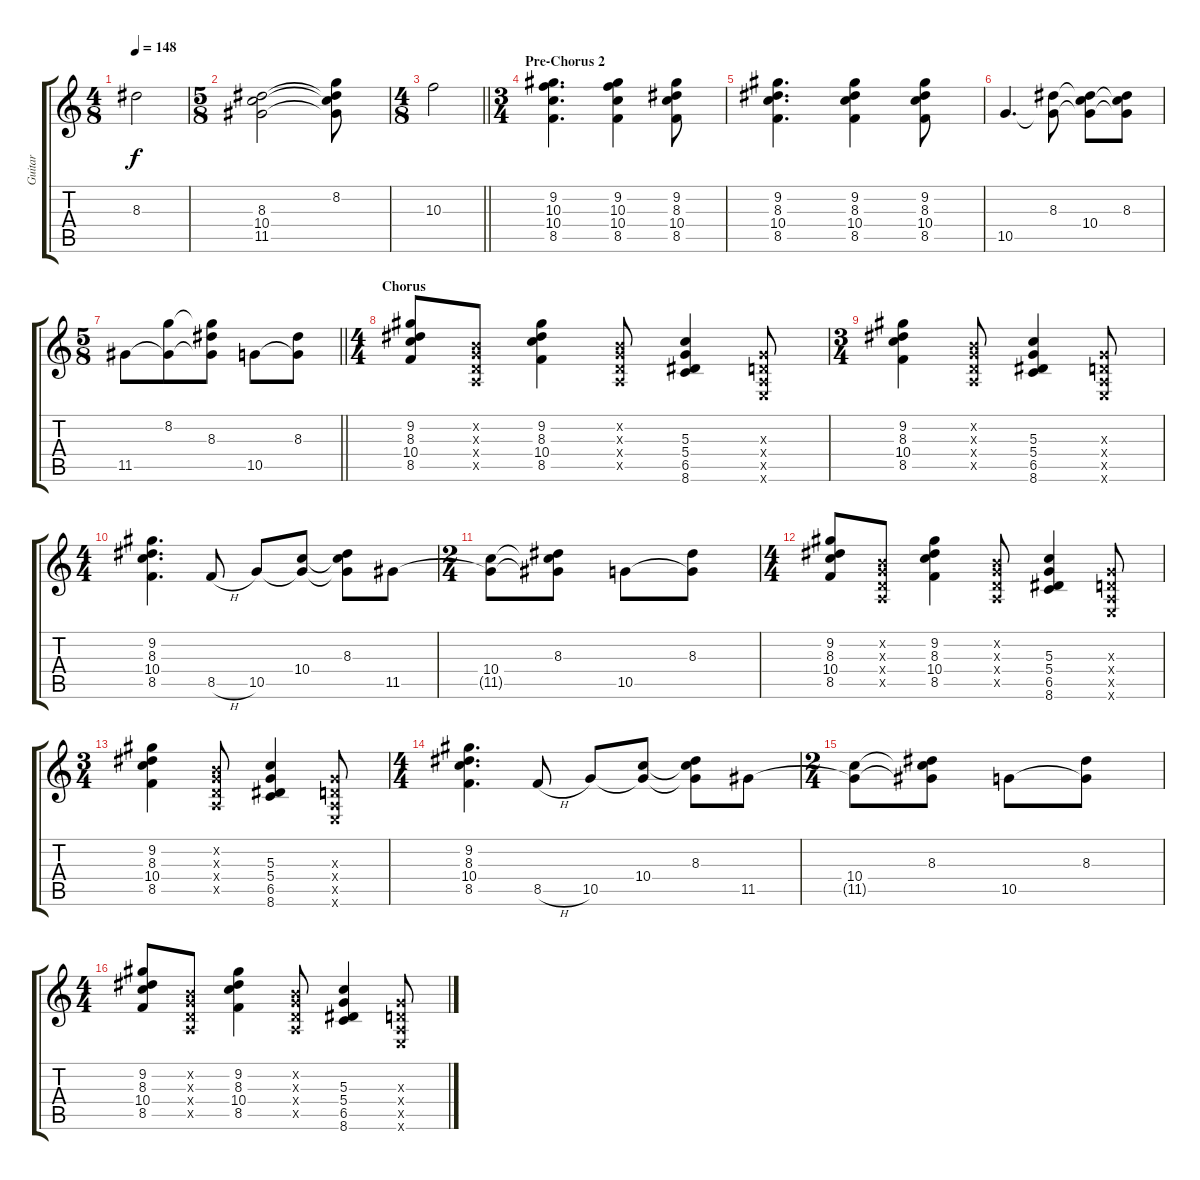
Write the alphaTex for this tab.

\track ("Guitar" "Guitar") {instrument overdrivenguitar}
\staff {score tabs}
\tuning (E4 B3 G3 D3 A2 E2) {hide}
\ts (4 8)
\tempo 148
\clef g2
\ks c
8.3.2{dy f} |
\ts (5 8)
(8.3 10.4 11.5).2 (8.2 8.3{t} 10.4{t} 11.5{t}).8 |
\ts (4 8)
\barLineRight lightlight
10.3.2 |
\ts (3 4)
\section ("" "Pre-Chorus 2")
(9.2 10.3 10.4 8.5).4{d} (9.2 10.3 10.4 8.5).4 (9.2 8.3 10.4 8.5).8 |
(9.2 8.3 10.4 8.5).4{d} (9.2 8.3 10.4 8.5).4 (9.2 8.3 10.4 8.5).8 |
10.5.4{d} (8.3 10.5{t}).8 (8.3{t} 10.4 10.5{t}).8 (8.3 10.4{t} 10.5{t}).8 |
\ts (5 8)
\barLineRight lightlight
11.5.8 (8.2 11.5{t}).8 (8.2{t} 8.3 11.5{t}).8 10.5.8 (8.3 10.5{t}).8 |
\ts (4 4)
\section ("" "Chorus")
(9.2 8.3 10.4 8.5).8 (0.2{x} 0.3{x} 0.4{x} 0.5{x}).8 (9.2 8.3 10.4 8.5).4 (0.2{x} 0.3{x} 0.4{x} 0.5{x}).8 (5.3 5.4 6.5 8.6).4 (0.3{x} 0.4{x} 0.5{x} 0.6{x}).8 |
\ts (3 4)
(9.2 8.3 10.4 8.5).4 (0.2{x} 0.3{x} 0.4{x} 0.5{x}).8 (5.3 5.4 6.5 8.6).4 (0.3{x} 0.4{x} 0.5{x} 0.6{x}).8 |
\ts (4 4)
(9.2 8.3 10.4 8.5).4{d} 8.5{h}.8 10.5.8 (10.4 10.5{t}).8 (8.3 10.4{t} 10.5{t}).8 11.5.8 |
\ts (2 4)
(10.4 11.5{t}).8 (8.3 10.4{t} 11.5{t}).8 10.5.8 (8.3 10.5{t}).8 |
\ts (4 4)
(9.2 8.3 10.4 8.5).8 (0.2{x} 0.3{x} 0.4{x} 0.5{x}).8 (9.2 8.3 10.4 8.5).4 (0.2{x} 0.3{x} 0.4{x} 0.5{x}).8 (5.3 5.4 6.5 8.6).4 (0.3{x} 0.4{x} 0.5{x} 0.6{x}).8 |
\ts (3 4)
(9.2 8.3 10.4 8.5).4 (0.2{x} 0.3{x} 0.4{x} 0.5{x}).8 (5.3 5.4 6.5 8.6).4 (0.3{x} 0.4{x} 0.5{x} 0.6{x}).8 |
\ts (4 4)
(9.2 8.3 10.4 8.5).4{d} 8.5{h}.8 10.5.8 (10.4 10.5{t}).8 (8.3 10.4{t} 10.5{t}).8 11.5.8 |
\ts (2 4)
(10.4 11.5{t}).8 (8.3 10.4{t} 11.5{t}).8 10.5.8 (8.3 10.5{t}).8 |
\ts (4 4)
(9.2 8.3 10.4 8.5).8 (0.2{x} 0.3{x} 0.4{x} 0.5{x}).8 (9.2 8.3 10.4 8.5).4 (0.2{x} 0.3{x} 0.4{x} 0.5{x}).8 (5.3 5.4 6.5 8.6).4 (0.3{x} 0.4{x} 0.5{x} 0.6{x}).8
